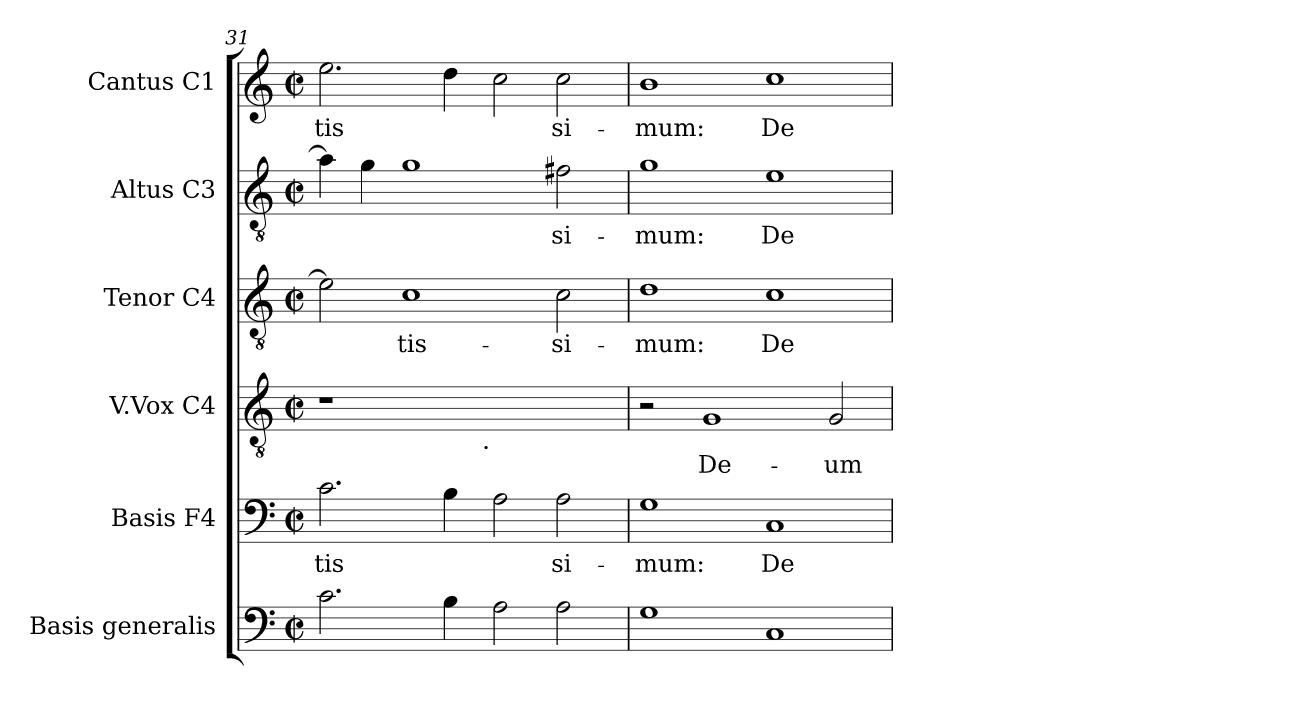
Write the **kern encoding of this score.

**kern	**kern	**text	**kern	**text	**kern	**text	**kern	**text	**kern	**text
*part6	*part5	*part5	*part4	*part4	*part3	*part3	*part2	*part2	*part1	*part1
*staff6	*staff5	*staff5	*staff4	*staff4	*staff3	*staff3	*staff2	*staff2	*staff1	*staff1
*I"Basis  generalis	*I"Basis  F4	*	*I"V.Vox  C4	*	*I"Tenor  C4	*	*I"Altus  C3	*	*I"Cantus  C1	*
*	*I'B	*	*	*	*I'T	*	*I'A	*	*I'C	*
*clefF4	*clefF4	*	*clefGv2	*	*clefGv2	*	*clefGv2	*	*clefG2	*
*k[]	*k[]	*	*k[]	*	*k[]	*	*k[]	*	*k[]	*
*C:	*C:	*	*C:	*	*C:	*	*C:	*	*C:	*
*M2/2	*M2/2	*	*M2/2	*	*M2/2	*	*M2/2	*	*M2/2	*
*met(c|)	*met(c|)	*	*met(c|)	*	*met(c|)	*	*met(c|)	*	*met(c|)	*
=31	=31	=31	=31	=31	=31	=31	=31	=31	=31	=31
!	!	!LO:LY:b:cj	!	!	!	!LO:LY:b:cj	!	!LO:LY:b:cj	!	!LO:LY:b:cj
*	*	*	*^	*	*	*	*	*	*	*
2.c\	2.c\	-tis-	1r	2ryy	.	2e\]	--	4a\]	--	2.ee\	-tis-
!	!	!	!	!	!	!	!	!	!LO:LY:b:cj	!	!
.	.	.	.	.	.	.	.	4g\	--	.	.
!	!	!	!	!	!	!	!LO:LY:b:cj	!	!LO:LY:b:cj	!	!
.	.	.	.	4...ryy	.	1c	-tis-	1g	--	.	.
!	!	!LO:LY:b:cj	!	!	!	!	!	!	!	!	!LO:LY:b:cj
4B\	4B\	--	.	.	.	.	.	.	.	4dd\	--
!	!	!	!	!LO:TX:b:t=.	!	!	!	!	!	!	!
.	.	.	.	1ryy	.	.	.	.	.	.	.
!	!	!LO:LY:b:cj	!	!	!	!	!	!	!	!	!LO:LY:b:cj
2A\	2A\	--	1ryy	.	.	.	.	.	.	2cc\	--
!	!	!LO:LY:b:cj	!	!	!	!	!LO:LY:b:cj	!	!LO:LY:b:cj	!	!LO:LY:b:cj
2A\	2A\	-si-	.	.	.	2c\	-si-	2f#X\	-si-	2cc\	-si-
.	.	.	.	32ryy	.	.	.	.	.	.	.
=32	=32	=32	=32	=32	=32	=32	=32	=32	=32	=32	=32
!	!	!LO:LY:b:cj	!	!	!	!	!LO:LY:b:cj	!	!LO:LY:b:cj	!	!LO:LY:b:cj
*	*	*	*v	*v	*	*	*	*	*	*	*
1G	1G	-mum:	2r	.	1d	-mum:	1g	-mum:	1b	-mum:
!	!	!	!	!LO:LY:b:cj	!	!	!	!	!	!
.	.	.	1G	De-	.	.	.	.	.	.
!	!	!LO:LY:b:cj	!	!	!	!LO:LY:b:cj	!	!LO:LY:b:cj	!	!LO:LY:b:cj
1C	1C	De-	.	.	1c	De-	1e	De-	1cc	De-
!	!	!	!	!LO:LY:b:cj	!	!	!	!	!	!
.	.	.	2G/	-um	.	.	.	.	.	.
=	=	=	=	=	=	=	=	=	=	=
*-	*-	*-	*-	*-	*-	*-	*-	*-	*-	*-
